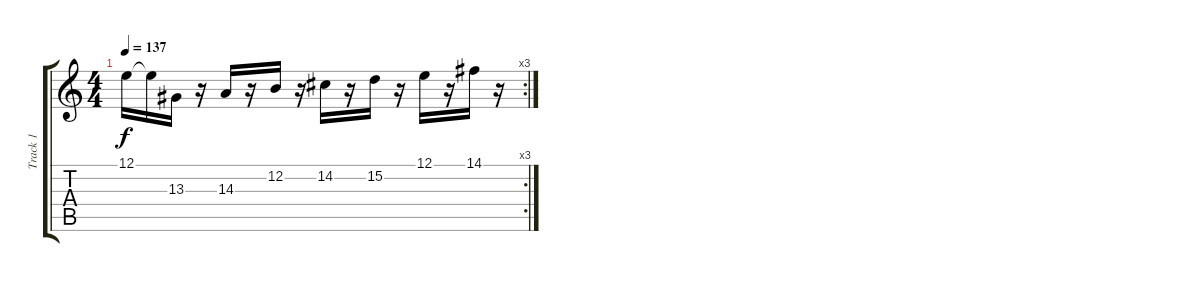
\track ("Track 1" "Track 1") {instrument lead5charang}
\staff {score tabs}
\tuning (E4 B3 G3 D3 A2 E2) {hide}
\rc 3
\ts (4 4)
\tempo 137
\clef g2
\ks c
12.1.16{dy f} 12.1{t}.16 13.3.16 r.16 14.3.16 r.16 12.2.16 r.16 14.2.16 r.16 15.2.16 r.16 12.1.16 r.16 14.1.16 r.16
